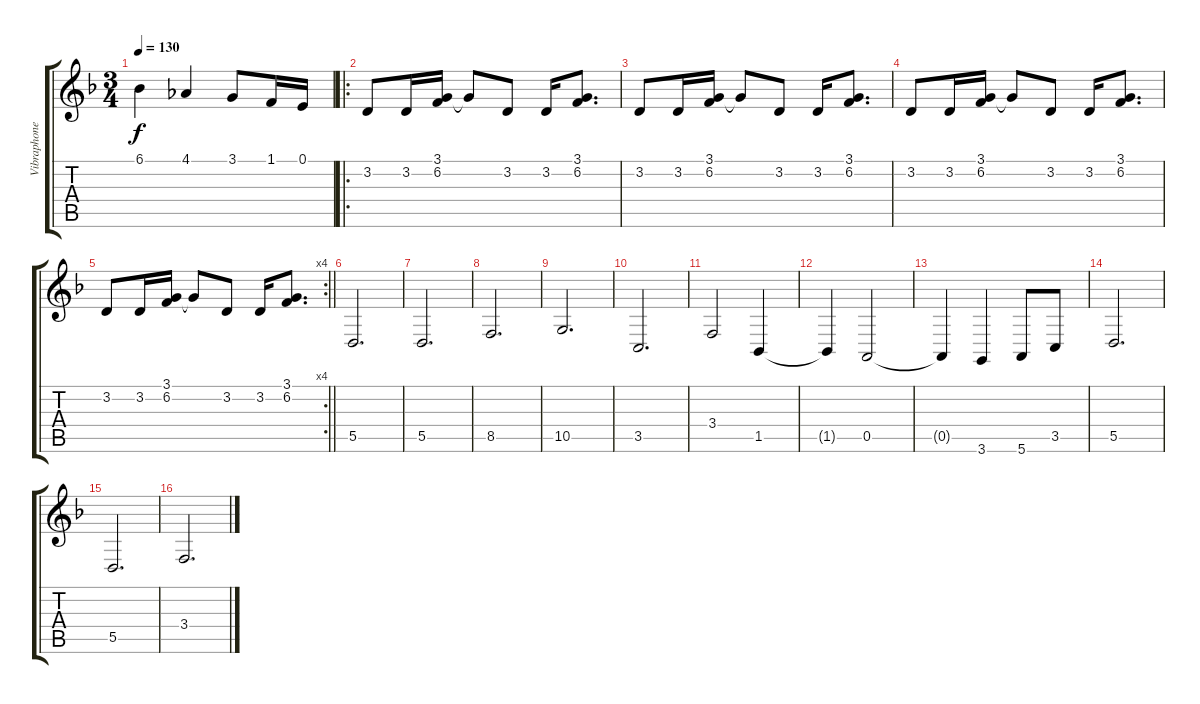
\track ("Vibraphone" "Vibraphone") {instrument vibraphone}
\staff {score tabs}
\tuning (E4 B3 G3 D3 A2 E2) {hide}
\ts (3 4)
\tempo 130
\clef g2
\ks dminor
6.1.4{dy f} 4.1.4 3.1.8 1.1.16 0.1.16 |
\ro
3.2.8 3.2.16 (3.1 6.2).16 3.1{t}.8 3.2.8 3.2.16 (3.1 6.2).8{d} |
3.2.8 3.2.16 (3.1 6.2).16 3.1{t}.8 3.2.8 3.2.16 (3.1 6.2).8{d} |
3.2.8 3.2.16 (3.1 6.2).16 3.1{t}.8 3.2.8 3.2.16 (3.1 6.2).8{d} |
\rc 4
\barLineRight lightlight
3.2.8 3.2.16 (3.1 6.2).16 3.1{t}.8 3.2.8 3.2.16 (3.1 6.2).8{d} |
5.5.2{d} |
5.5.2{d} |
8.5.2{d} |
10.5.2{d} |
3.5.2{d} |
3.4.2 1.5.4 |
1.5{t}.4 0.5.2 |
0.5{t}.4 3.6.4 5.6.8 3.5.8 |
5.5.2{d} |
5.5.2{d} |
3.4.2{d}
